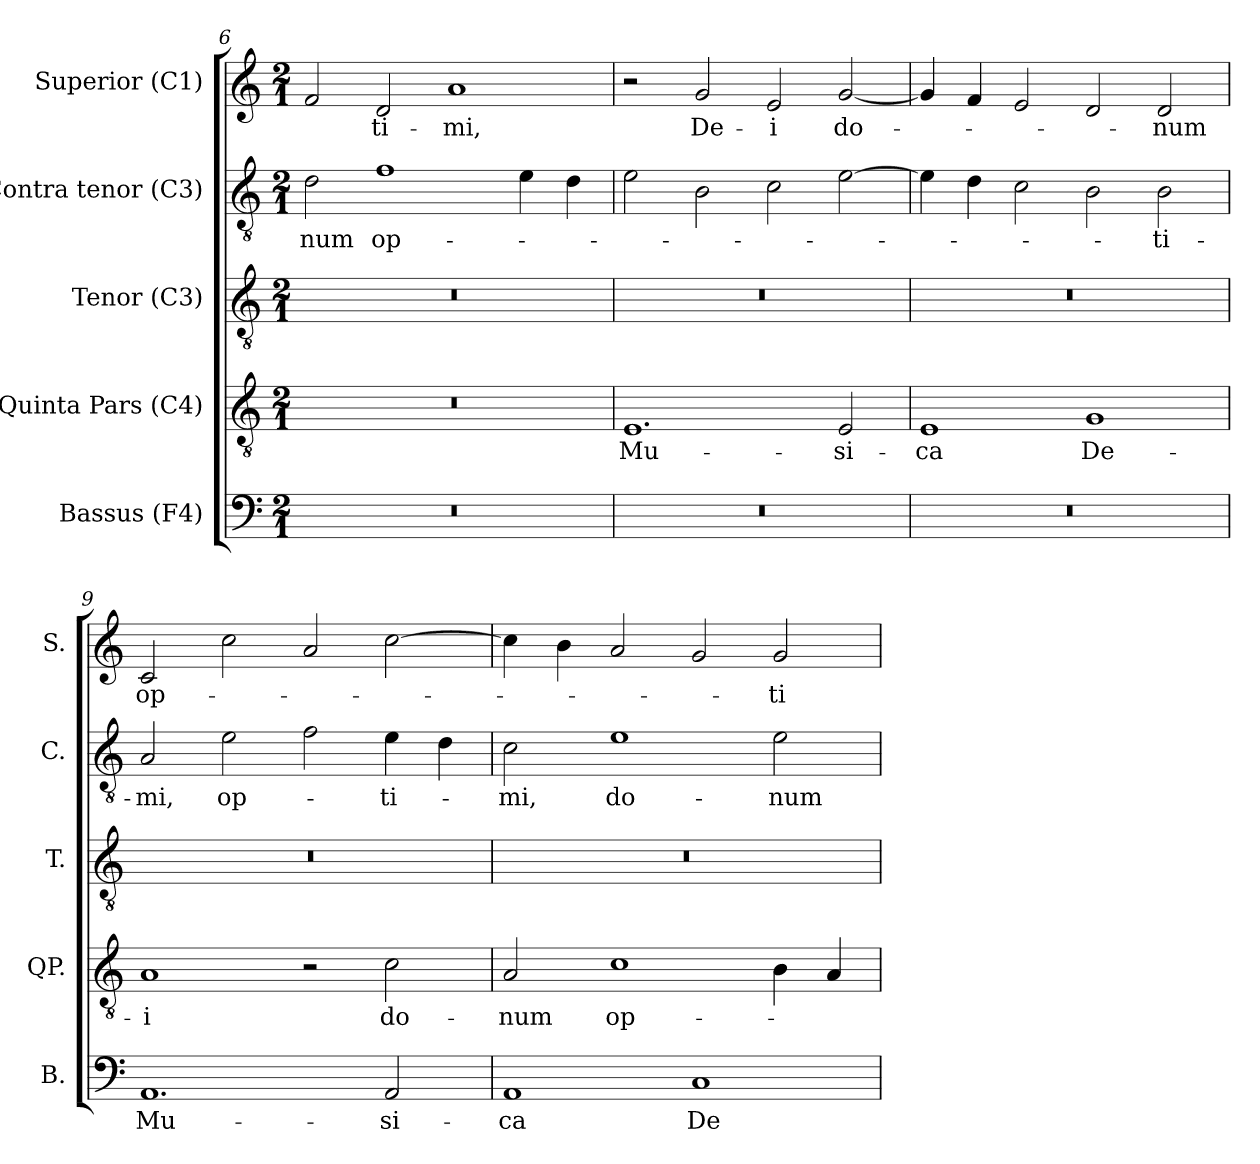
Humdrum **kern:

**kern	**text	**kern	**text	**kern	**kern	**text	**kern	**text
*part5	*part5	*part4	*part4	*part3	*part2	*part2	*part1	*part1
*staff5	*staff5	*staff4	*staff4	*staff3	*staff2	*staff2	*staff1	*staff1
*I"Bassus (F4)	*	*I"Quinta Pars (C4)	*	*I"Tenor (C3)	*I"Contra tenor (C3)	*	*I"Superior (C1)	*
*I'B.	*	*I'QP.	*	*I'T.	*I'C.	*	*I'S.	*
!!LO:LB:g=z
*clefF4	*	*clefGv2	*	*clefGv2	*clefGv2	*	*clefG2	*
*	*	*	*	*ITrd7c12	*ITrd7c12	*	*	*
*k[]	*	*k[]	*	*k[]	*k[]	*	*k[]	*
*C:	*	*C:	*	*C:	*C:	*	*C:	*
*M2/1	*	*M2/1	*	*M2/1	*M2/1	*	*M2/1	*
=6	=6	=6	=6	=6	=6	=6	=6	=6
!LO:N:vis=1	!	!LO:N:vis=1	!	!LO:N:vis=1	!	!	!	!
!	!	!	!	!	!	!LO:LY:b:color=#000000	!	!
0r	.	0r	.	0r	2Di\	-num	2fi/	.
!	!	!	!	!	!	!LO:LY:b:color=#000000	!	!
!	!	!	!	!	!	!	!	!LO:LY:b:color=#000000
.	.	.	.	.	1Fi	op-	2di/	-ti-
!	!	!	!	!	!	!	!	!LO:LY:b:color=#000000
.	.	.	.	.	.	.	1ai	-mi,
.	.	.	.	.	4Ei\	.	.	.
.	.	.	.	.	4Di\	.	.	.
=7	=7	=7	=7	=7	=7	=7	=7	=7
!LO:N:vis=1	!	!	!	!	!	!	!	!
!	!	!	!LO:LY:b:color=#000000	!LO:N:vis=1	!	!	!	!
0r	.	1.Ei	Mu-	0r	2Ei\	.	2r	.
!	!	!	!	!	!	!	!	!LO:LY:b:color=#000000
.	.	.	.	.	2BBi\	.	2gi/	De-
!	!	!	!	!	!	!	!	!LO:LY:b:color=#000000
.	.	.	.	.	2Ci\	.	2ei/	-i
!	!	!	!LO:LY:b:color=#000000	!	!	!	!	!
!	!	!	!	!	!	!	!	!LO:LY:b:color=#000000
.	.	2Ei/	-si-	.	[2Ei\	.	[2gi/	do-
=8	=8	=8	=8	=8	=8	=8	=8	=8
!LO:N:vis=1	!	!	!	!	!	!	!	!
!	!	!	!LO:LY:b:color=#000000	!LO:N:vis=1	!	!	!	!
0r	.	1Ei	-ca	0r	4Ei\]	.	4gi/]	.
.	.	.	.	.	4Di\	.	4fi/	.
.	.	.	.	.	2Ci\	.	2ei/	.
!	!	!	!LO:LY:b:color=#000000	!	!	!	!	!
.	.	1Gi	De-	.	2BBi\	.	2di/	.
!	!	!	!	!	!	!LO:LY:b:color=#000000	!	!
!	!	!	!	!	!	!	!	!LO:LY:b:color=#000000
.	.	.	.	.	2BBi\	-ti-	2di/	-num
=9	=9	=9	=9	=9	=9	=9	=9	=9
!	!LO:LY:b:color=#000000	!	!	!	!	!	!	!
!	!	!	!LO:LY:b:color=#000000	!LO:N:vis=1	!	!	!	!
!	!	!	!	!	!	!LO:LY:b:color=#000000	!	!
!	!	!	!	!	!	!	!	!LO:LY:b:color=#000000
1.AAi	Mu-	1Ai	-i	0r	2AAi/	-mi,	2ci/	op-
!	!	!	!	!	!	!LO:LY:b:color=#000000	!	!
.	.	.	.	.	2Ei\	op-	2cci\	.
.	.	2r	.	.	2Fi\	.	2ai/	.
!	!LO:LY:b:color=#000000	!	!	!	!	!	!	!
!	!	!	!LO:LY:b:color=#000000	!	!	!	!	!
!	!	!	!	!	!	!LO:LY:b:color=#000000	!	!
2AAi/	-si-	2ci\	do-	.	4Ei\	-ti-	[2cci\	.
.	.	.	.	.	4Di\	.	.	.
=10	=10	=10	=10	=10	=10	=10	=10	=10
!	!LO:LY:b:color=#000000	!	!	!	!	!	!	!
!	!	!	!LO:LY:b:color=#000000	!LO:N:vis=1	!	!	!	!
!	!	!	!	!	!	!LO:LY:b:color=#000000	!	!
1AAi	-ca	2Ai/	-num	0r	2Ci\	-mi,	4cci\]	.
.	.	.	.	.	.	.	4bi\	.
!	!	!	!LO:LY:b:color=#000000	!	!	!	!	!
!	!	!	!	!	!	!LO:LY:b:color=#000000	!	!
.	.	1ci	op-	.	1Ei	do-	2ai/	.
!	!LO:LY:b:color=#000000	!	!	!	!	!	!	!
1Ci	De-	.	.	.	.	.	2gi/	.
!	!	!	!	!	!	!LO:LY:b:color=#000000	!	!
!	!	!	!	!	!	!	!	!LO:LY:b:color=#000000
.	.	4Bi\	.	.	2Ei\	-num	2gi/	-ti-
.	.	4Ai/	.	.	.	.	.	.
=	=	=	=	=	=	=	=	=
*-	*-	*-	*-	*-	*-	*-	*-	*-
